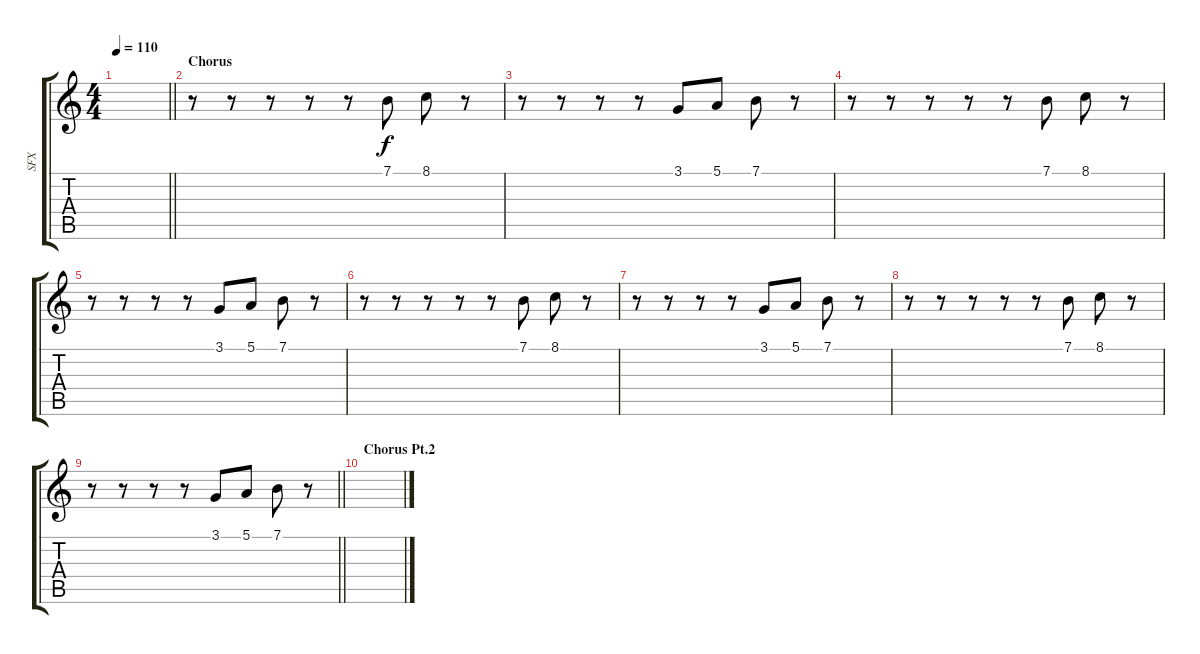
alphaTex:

\track ("SFX" "SFX") {instrument lead1square}
\staff {score tabs}
\tuning (E4 B3 G3 D3 A2 E2) {hide}
\ts (4 4)
\tempo 110
\clef g2
\barLineRight lightlight
\ks c
|
\section ("" "Chorus")
r.8 r.8 r.8 r.8 r.8 7.1.8 8.1.8 r.8 |
r.8 r.8 r.8 r.8 3.1.8 5.1.8 7.1.8 r.8 |
r.8 r.8 r.8 r.8 r.8 7.1.8 8.1.8 r.8 |
r.8 r.8 r.8 r.8 3.1.8 5.1.8 7.1.8 r.8 |
r.8 r.8 r.8 r.8 r.8 7.1.8 8.1.8 r.8 |
r.8 r.8 r.8 r.8 3.1.8 5.1.8 7.1.8 r.8 |
r.8 r.8 r.8 r.8 r.8 7.1.8 8.1.8 r.8 |
\barLineRight lightlight
r.8 r.8 r.8 r.8 3.1.8 5.1.8 7.1.8 r.8 |
\section ("" "Chorus Pt.2")
